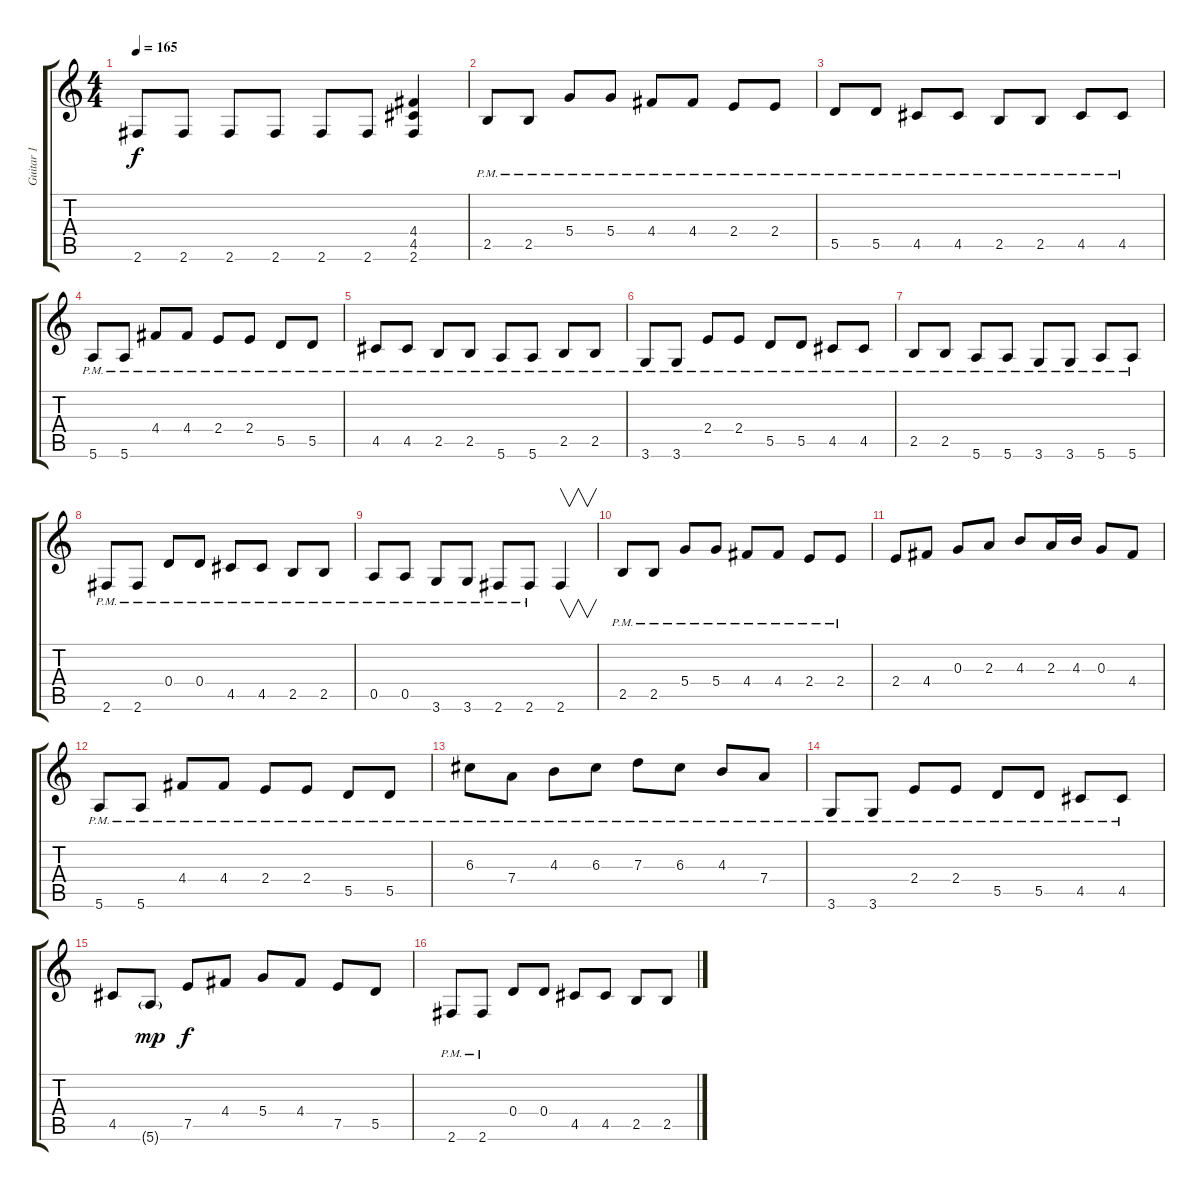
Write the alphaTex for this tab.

\track ("Guitar 1" "Guitar 1") {instrument distortionguitar}
\staff {score tabs}
\tuning (E4 B3 G3 D3 A2 E2) {hide}
\ts (4 4)
\tempo 165
\clef g2
\ks c
2.6.8{dy f} 2.6.8 2.6.8 2.6.8 2.6.8 2.6.8 (4.4 4.5 2.6).4 |
2.5{pm}.8 2.5{pm}.8 5.4{pm}.8 5.4{pm}.8 4.4{pm}.8 4.4{pm}.8 2.4{pm}.8 2.4{pm}.8 |
5.5{pm}.8 5.5{pm}.8 4.5{pm}.8 4.5{pm}.8 2.5{pm}.8 2.5{pm}.8 4.5{pm}.8 4.5{pm}.8 |
5.6{pm}.8 5.6{pm}.8 4.4{pm}.8 4.4{pm}.8 2.4{pm}.8 2.4{pm}.8 5.5{pm}.8 5.5{pm}.8 |
4.5{pm}.8 4.5{pm}.8 2.5{pm}.8 2.5{pm}.8 5.6{pm}.8 5.6{pm}.8 2.5{pm}.8 2.5{pm}.8 |
3.6{pm}.8 3.6{pm}.8 2.4{pm}.8 2.4{pm}.8 5.5{pm}.8 5.5{pm}.8 4.5{pm}.8 4.5{pm}.8 |
2.5{pm}.8 2.5{pm}.8 5.6{pm}.8 5.6{pm}.8 3.6{pm}.8 3.6{pm}.8 5.6{pm}.8 5.6{pm}.8 |
2.6{pm}.8 2.6{pm}.8 0.4{pm}.8 0.4{pm}.8 4.5{pm}.8 4.5{pm}.8 2.5{pm}.8 2.5{pm}.8 |
0.5{pm}.8 0.5{pm}.8 3.6{pm}.8 3.6{pm}.8 2.6{pm}.8 2.6{pm}.8 2.6.4{v} |
2.5{pm}.8 2.5{pm}.8 5.4{pm}.8 5.4{pm}.8 4.4{pm}.8 4.4{pm}.8 2.4{pm}.8 2.4{pm}.8 |
2.4.8 4.4.8 0.3.8 2.3.8 4.3.8 2.3.16 4.3.16 0.3.8 4.4.8 |
5.6{pm}.8 5.6{pm}.8 4.4{pm}.8 4.4{pm}.8 2.4{pm}.8 2.4{pm}.8 5.5{pm}.8 5.5{pm}.8 |
6.3{pm}.8 7.4{pm}.8 4.3{pm}.8 6.3{pm}.8 7.3{pm}.8 6.3{pm}.8 4.3{pm}.8 7.4{pm}.8 |
3.6{pm}.8 3.6{pm}.8 2.4{pm}.8 2.4{pm}.8 5.5{pm}.8 5.5{pm}.8 4.5{pm}.8 4.5{pm}.8 |
4.5.8 5.6{g}.8{dy mp} 7.5.8{dy f} 4.4.8 5.4.8 4.4.8 7.5.8 5.5.8 |
2.6{pm}.8 2.6{pm}.8 0.4.8 0.4.8 4.5.8 4.5.8 2.5.8 2.5.8
